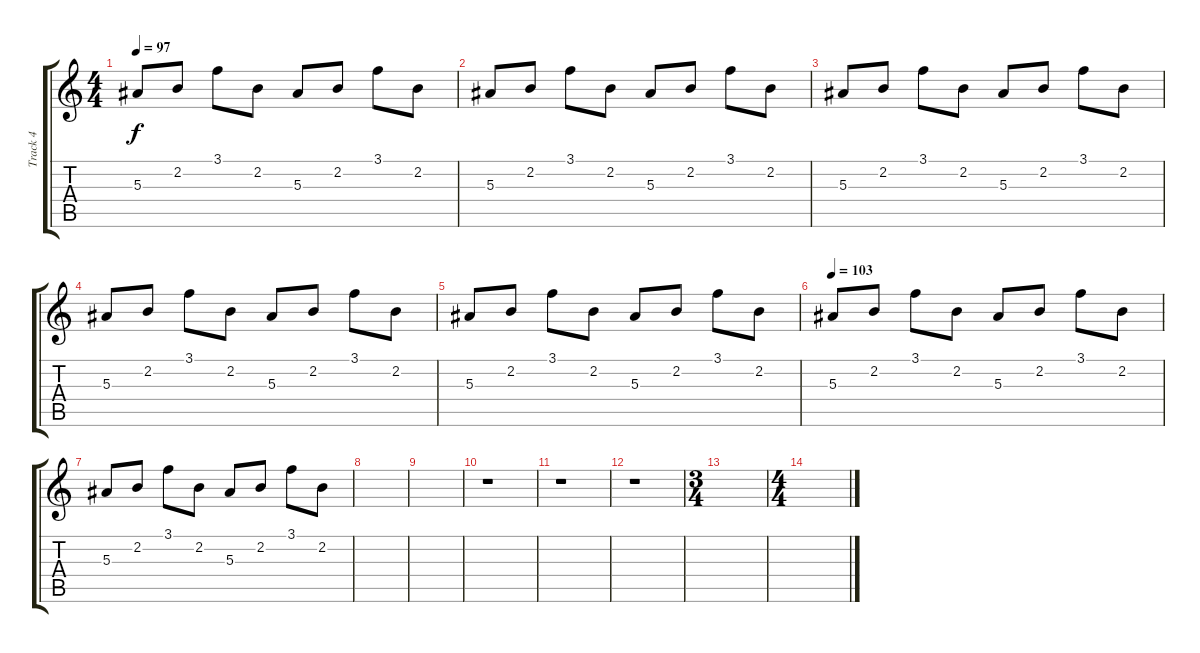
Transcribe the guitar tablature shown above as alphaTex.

\track ("Track 4" "Track 4") {instrument electricguitarjazz}
\staff {score tabs}
\tuning (D4 A3 F3 C3 G2 D2) {hide}
\ts (4 4)
\tempo 97
\clef g2
\ks c
5.3.8{dy f} 2.2.8 3.1.8 2.2.8 5.3.8 2.2.8 3.1.8 2.2.8 |
5.3.8 2.2.8 3.1.8 2.2.8 5.3.8 2.2.8 3.1.8 2.2.8 |
5.3.8 2.2.8 3.1.8 2.2.8 5.3.8 2.2.8 3.1.8 2.2.8 |
5.3.8 2.2.8 3.1.8 2.2.8 5.3.8 2.2.8 3.1.8 2.2.8 |
5.3.8 2.2.8 3.1.8 2.2.8 5.3.8 2.2.8 3.1.8 2.2.8 |
\tempo 103
5.3.8 2.2.8 3.1.8 2.2.8 5.3.8 2.2.8 3.1.8 2.2.8 |
5.3.8 2.2.8 3.1.8 2.2.8 5.3.8 2.2.8 3.1.8 2.2.8 |
|
|
r.1 |
r.1 |
r.1 |
\ts (3 4)
|
\ts (4 4)
